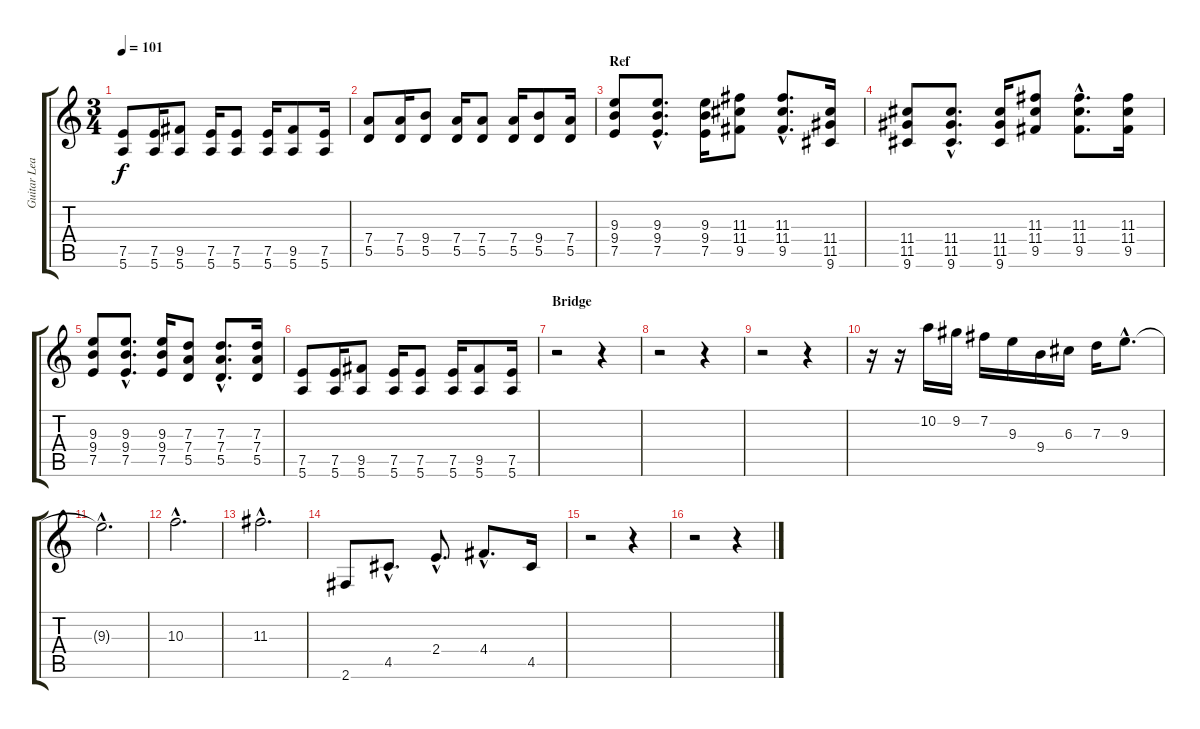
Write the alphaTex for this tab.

\track ("Guitar Lead" "Guitar Lea") {instrument distortionguitar}
\staff {score tabs}
\tuning (E4 B3 G3 D3 A2 E2) {hide}
\ts (3 4)
\tempo 101
\clef g2
\ks c
(7.5 5.6).8{dy f} (7.5 5.6).16 (9.5 5.6).8 (7.5 5.6).16 (7.5 5.6).8 (7.5 5.6).16 (9.5 5.6).8 (7.5 5.6).16 |
(7.4 5.5).8 (7.4 5.5).16 (9.4 5.5).8 (7.4 5.5).16 (7.4 5.5).8 (7.4 5.5).16 (9.4 5.5).8 (7.4 5.5).16 |
\section ("" "Ref")
(9.3 9.4 7.5).8 (9.3{hac} 9.4{hac} 7.5{hac}).8{d} (9.3 9.4 7.5).16 (11.3 11.4 9.5).8 (11.3{hac} 11.4{hac} 9.5{hac}).8{d} (11.4 11.5 9.6).16 |
(11.4 11.5 9.6).8 (11.4{hac} 11.5{hac} 9.6{hac}).8{d} (11.4 11.5 9.6).16 (11.3 11.4 9.5).8 (11.3{hac} 11.4{hac} 9.5{hac}).8{d} (11.3 11.4 9.5).16 |
(9.3 9.4 7.5).8 (9.3{hac} 9.4{hac} 7.5{hac}).8{d} (9.3 9.4 7.5).16 (7.3 7.4 5.5).8 (7.3{hac} 7.4{hac} 5.5{hac}).8{d} (7.3 7.4 5.5).16 |
(7.5 5.6).8 (7.5 5.6).16 (9.5 5.6).8 (7.5 5.6).16 (7.5 5.6).8 (7.5 5.6).16 (9.5 5.6).8 (7.5 5.6).16 |
\section ("" "Bridge")
r.2 r.4 |
r.2 r.4 |
r.2 r.4 |
r.16 r.16 10.2.16{volume 10 balance 0} 9.2.16 7.2.16 9.3.16 9.4.16 6.3.16 7.3.16 9.3{hac}.8{d} |
9.3{hac t}.2{d} |
10.3{hac}.2{d} |
11.3{hac}.2{d} |
2.6.8 4.5{hac}.8{d} 2.4{hac}.8{d} 4.4{hac}.8{d} 4.5.16 |
r.2 r.4 |
r.2 r.4
